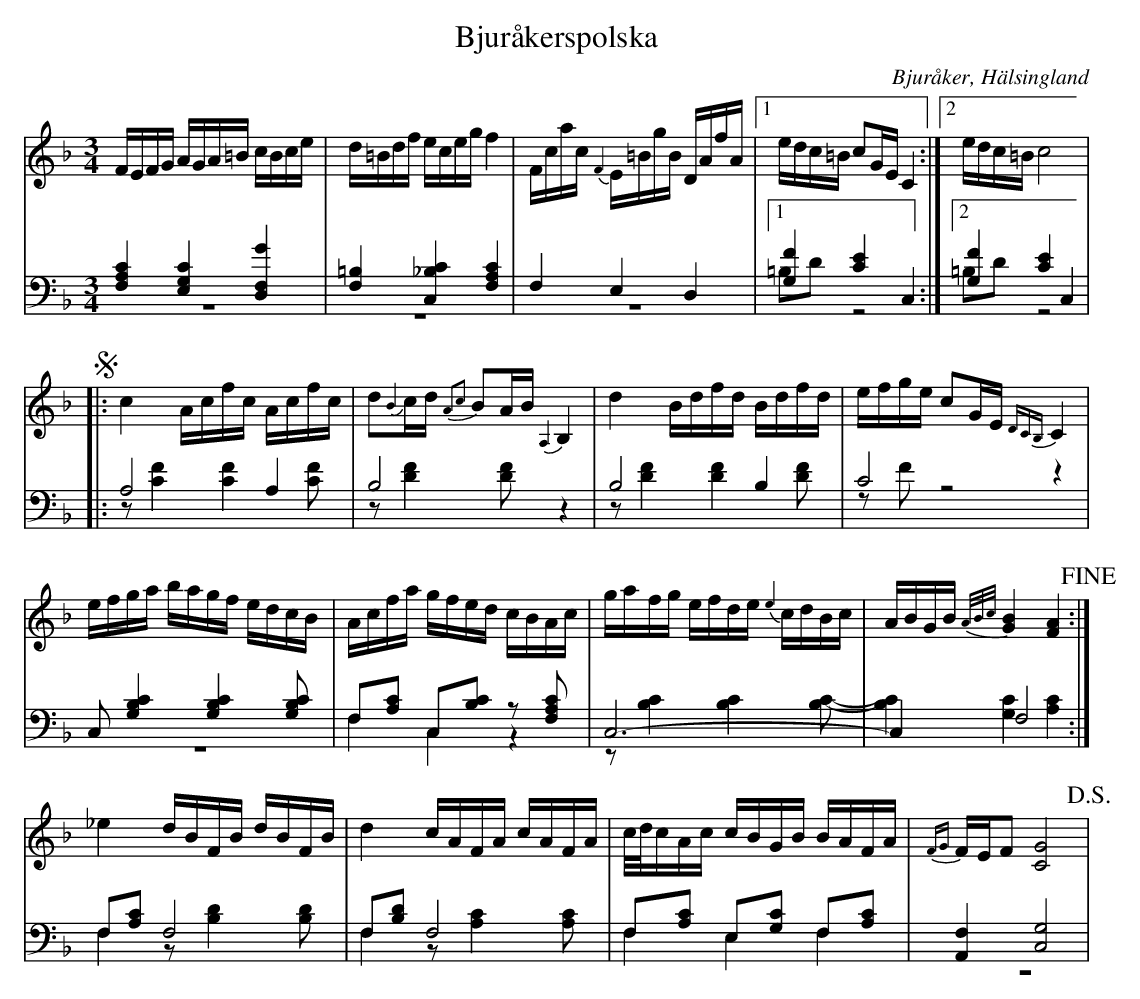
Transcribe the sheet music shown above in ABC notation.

X:1
T: Bjuråkerspolska
O: Bjuråker, Hälsingland
M: 3/4
L: 1/16
K: F
V:1
V:2
V:3 merge
V:1
FEFG AGA=B cBce|d=Bdf eceg f4|Fcac {F2}E=BgB DAfA|1 edc=B c2GE C4:|2 edc=B c8 |
!segno! |:c4 Acfc Acfc|d2{B2}cd {A2c2}B2AB {A,2}B,4|d4 Bdfd Bdfd|efge c2GE {DCB,}C4|
efga bagf edcB|Acfa gfed cBAc|gafg efde {e2}cdBc|ABGB {A/B/c/}[G4B4] [F4A4] !fine!:|
_e4 dBFB dBFB|d4 cAFA cAFA|c/d/cAc cBGB BAFA|{FG}FEF2 [C8G8] !D.S.!|
V:2 clef=bass
[F,4A,4C4] [E,4G,4C4] [D,4F,4G4]|[=B,4F,4] [C,4_B,4C4] [F,4A,4C4]|F,4 E,4 D,4|1 [G,4F4] [C4E4] C,4:|2 [G,4F4] [C4E4] C,4 |
|:A,8 A,4|B,8 z4|B,8  B,4|C8 z4|
C,2 [G,4B,4C4] [G,4B,4C4] [G,2B,2C2]|F,2[A,2C2] C,2[B,2C2] z2 [F,2A,2C2]|C,12-|C,4 F,8:|
F,2[A,2C2] F,8|F,2[B,2D2] F,8|F,2[A,2C2] E,2[G,2C2] F,2[A,2C2]|[A,,4F,4] [C,8G,8] |
V:3 clef=bass
z12|z12|z12|1 =B,2D2 z8:|2 =B,2D2 z8|
|:z2 [C4F4] [C4F4] [C2F2]|z2 [D4F4] [D2F2] z4|z2 [D4F4] [D4F4] [D2F2]|z2 F2 z8|
z12|F,4 C,4 z4|z2 [B,4C4] [B,4C4] [B,2C2]-|[B,4C4] [G,4C4] [A,4C4]:|
F,4 z2 [B,4D4] [B,2D2]|F,4 z2 [A,4C4] [A,2C2]|F,4 E,4 F,4|z12|
